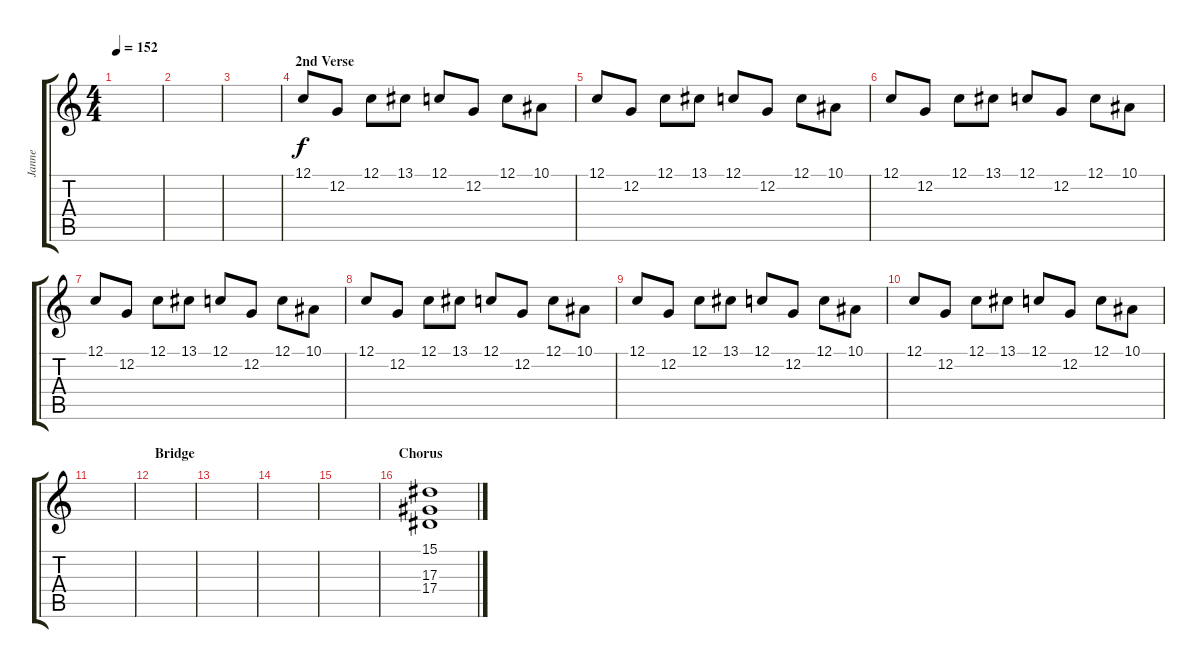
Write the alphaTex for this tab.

\track ("Janne" "Janne") {instrument stringensemble1}
\staff {score tabs}
\tuning (C4 G3 Eb3 Bb2 F2 C2) {hide}
\ts (4 4)
\tempo 152
\clef g2
\ks c
|
|
|
\section ("" "2nd Verse")
12.1.8{volume 11 instrument pad1newage} 12.2.8 12.1.8 13.1.8 12.1.8 12.2.8 12.1.8 10.1.8 |
12.1.8{instrument pad1newage} 12.2.8 12.1.8 13.1.8 12.1.8 12.2.8 12.1.8 10.1.8 |
12.1.8{volume 11 instrument pad1newage} 12.2.8 12.1.8 13.1.8 12.1.8 12.2.8 12.1.8 10.1.8 |
12.1.8{volume 11 instrument pad1newage} 12.2.8 12.1.8 13.1.8 12.1.8 12.2.8 12.1.8 10.1.8 |
12.1.8{volume 11 instrument pad1newage} 12.2.8 12.1.8 13.1.8 12.1.8 12.2.8 12.1.8 10.1.8 |
12.1.8{volume 11 instrument pad1newage} 12.2.8 12.1.8 13.1.8 12.1.8 12.2.8 12.1.8 10.1.8 |
12.1.8{volume 11 instrument pad1newage} 12.2.8 12.1.8 13.1.8 12.1.8 12.2.8 12.1.8 10.1.8 |
|
\section ("" "Bridge")
|
|
|
|
\section ("" "Chorus")
(15.1 17.3 17.4).1{volume 12 instrument stringensemble1}
